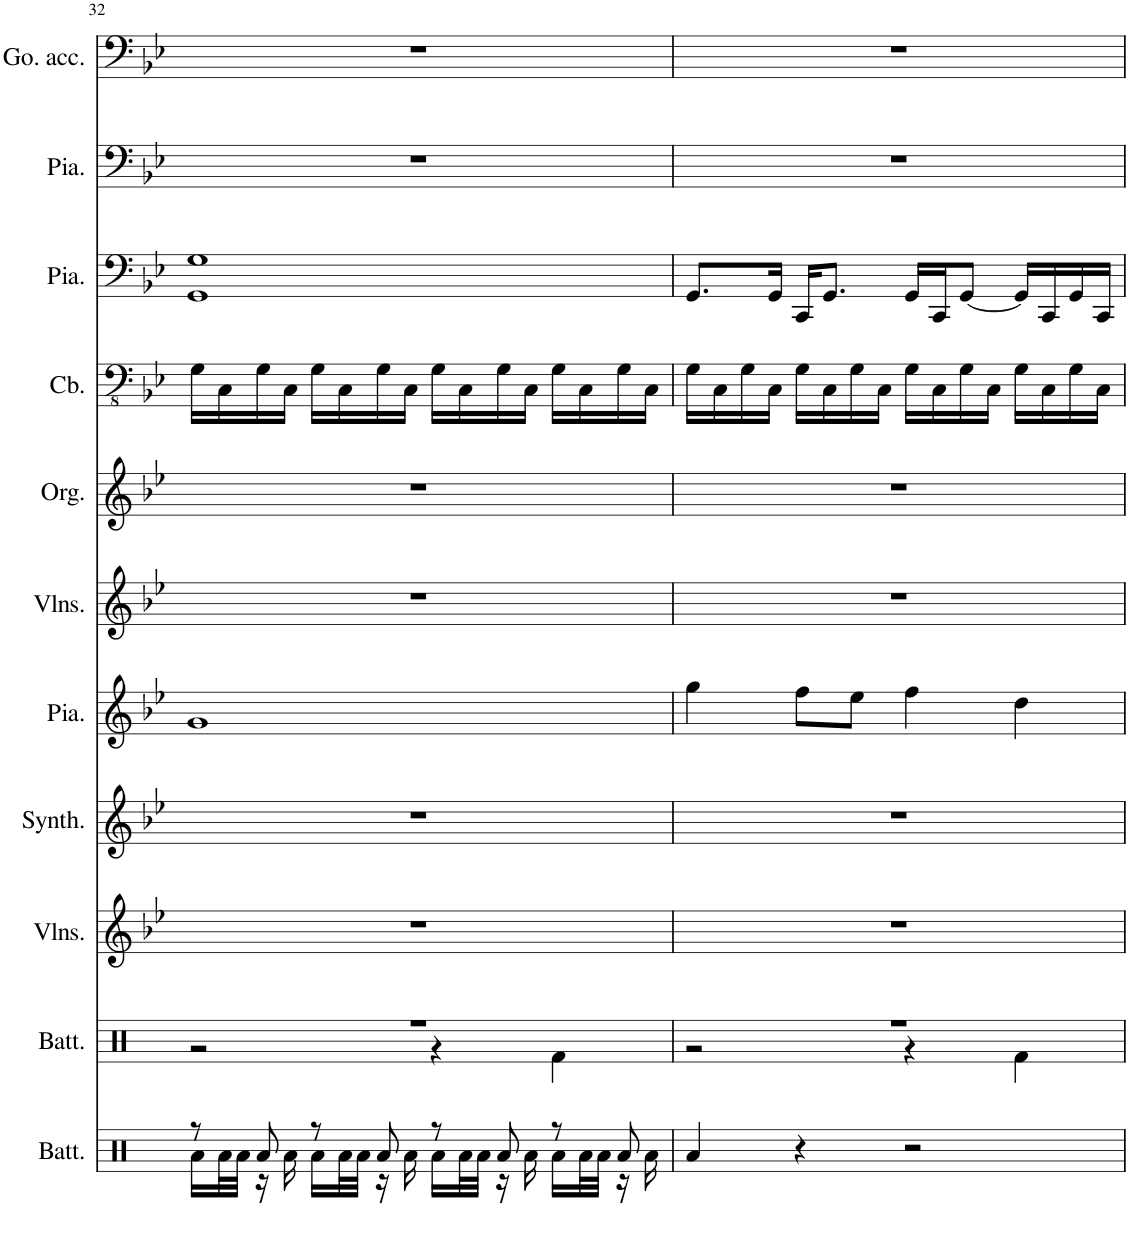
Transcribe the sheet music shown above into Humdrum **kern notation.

**kern	**kern	**kern	**kern	**kern	**kern	**kern	**kern	**kern	**kern	**kern
*part11	*part10	*part9	*part8	*part7	*part6	*part5	*part4	*part3	*part2	*part1
*staff11	*staff10	*staff9	*staff8	*staff7	*staff6	*staff5	*staff4	*staff3	*staff2	*staff1
*I"Batterie	*I"Batterie	*I"Violons	*I"Synthétiseur d'instruments à cordes	*I"Piano	*I"Violons	*I"Orgue	*I"Contrebasse	*I"Piano	*I"Piano	*I"Gongs accordés
*I'Batt.	*I'Batt.	*I'Vlns.	*I'Synth.	*I'Pia.	*I'Vlns.	*I'Org.	*I'Cb.	*I'Pia.	*I'Pia.	*I'Go. acc.
!!LO:PB:g=z
*clefX	*clefX	*clefG2	*clefG2	*clefG2	*clefG2	*clefG2	*clefFv4	*clefF4	*clefF4	*clefF4
*	*	*	*	*	*	*	*Trd7c12	*	*	*
*k[]	*k[]	*k[b-e-]	*k[b-e-]	*k[b-e-]	*k[b-e-]	*k[b-e-]	*k[b-e-]	*k[b-e-]	*k[b-e-]	*k[b-e-]
*M4/4	*M4/4	*M4/4	*M4/4	*M4/4	*M4/4	*M4/4	*M4/4	*M4/4	*M4/4	*M4/4
=32	=32	=32	=32	=32	=32	=32	=32	=32	=32	=32
*^	*^	*	*	*	*	*	*	*	*	*
8r	16Ra\LL	1r	2r	1r	1r	1g	1r	1r	16GG\LL	1GG 1G	1r	1r
.	32Ra\L	.	.	.	.	.	.	.	16CC\	.	.	.
.	32Ra\JJJ	.	.	.	.	.	.	.	.	.	.	.
8Ra/	16r	.	.	.	.	.	.	.	16GG\	.	.	.
.	16Ra\	.	.	.	.	.	.	.	16CC\JJ	.	.	.
8r	16Ra\LL	.	.	.	.	.	.	.	16GG\LL	.	.	.
.	32Ra\L	.	.	.	.	.	.	.	16CC\	.	.	.
.	32Ra\JJJ	.	.	.	.	.	.	.	.	.	.	.
8Ra/	16r	.	.	.	.	.	.	.	16GG\	.	.	.
.	16Ra\	.	.	.	.	.	.	.	16CC\JJ	.	.	.
8r	16Ra\LL	.	4r	.	.	.	.	.	16GG\LL	.	.	.
.	32Ra\L	.	.	.	.	.	.	.	16CC\	.	.	.
.	32Ra\JJJ	.	.	.	.	.	.	.	.	.	.	.
8Ra/	16r	.	.	.	.	.	.	.	16GG\	.	.	.
.	16Ra\	.	.	.	.	.	.	.	16CC\JJ	.	.	.
8r	16Ra\LL	.	4Rf\	.	.	.	.	.	16GG\LL	.	.	.
.	32Ra\L	.	.	.	.	.	.	.	16CC\	.	.	.
.	32Ra\JJJ	.	.	.	.	.	.	.	.	.	.	.
8Ra/	16r	.	.	.	.	.	.	.	16GG\	.	.	.
.	16Ra\	.	.	.	.	.	.	.	16CC\JJ	.	.	.
*v	*v	*	*	*	*	*	*	*	*	*	*	*
=33	=33	=33	=33	=33	=33	=33	=33	=33	=33	=33	=33
4Ra/	1r	2r	1r	1r	4gg\	1r	1r	16GG\LL	8.GG/L	1r	1r
.	.	.	.	.	.	.	.	16CC\	.	.	.
.	.	.	.	.	.	.	.	16GG\	.	.	.
.	.	.	.	.	.	.	.	16CC\JJ	16GG/Jk	.	.
4r	.	.	.	.	8ff\L	.	.	16GG\LL	16CC/KL	.	.
.	.	.	.	.	.	.	.	16CC\	8.GG/J	.	.
.	.	.	.	.	8ee-\J	.	.	16GG\	.	.	.
.	.	.	.	.	.	.	.	16CC\JJ	.	.	.
2r	.	4r	.	.	4ff\	.	.	16GG\LL	16GG/LL	.	.
.	.	.	.	.	.	.	.	16CC\	16CC/J	.	.
.	.	.	.	.	.	.	.	16GG\	[8GG/J	.	.
.	.	.	.	.	.	.	.	16CC\JJ	.	.	.
.	.	4Rf\	.	.	4dd\	.	.	16GG\LL	16GG/LL]	.	.
.	.	.	.	.	.	.	.	16CC\	16CC/	.	.
.	.	.	.	.	.	.	.	16GG\	16GG/	.	.
.	.	.	.	.	.	.	.	16CC\JJ	16CC/JJ	.	.
*	*v	*v	*	*	*	*	*	*	*	*	*
=	=	=	=	=	=	=	=	=	=	=
*-	*-	*-	*-	*-	*-	*-	*-	*-	*-	*-
